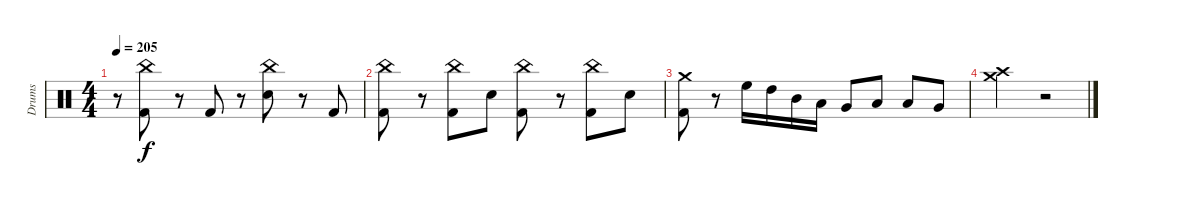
\track ("Drums" "Drums") {instrument percussion}
\staff {score}
\articulation defaults
\ts (4 4)
\tempo 205
\clef neutral
\ks c
r.8{dy f} ("China (hit)" "Kick (hit) 2").8 r.8 "Kick (hit) 2".8 r.8 ("China (hit)" "Electric Snare (hit)").8 r.8 "Kick (hit) 2".8 |
("China (hit)" "Kick (hit) 2").8 r.8 ("China (hit)" "Kick (hit) 2").8 "Electric Snare (hit)".8 ("China (hit)" "Kick (hit) 2").8 r.8 ("China (hit)" "Kick (hit) 2").8 "Electric Snare (hit)".8 |
("Crash medium (hit)" "Kick (hit) 2").8 r.8 "High Floor Tom (hit)".16 "High Tom (hit)".16 "Mid Tom (hit)".16 "Low Tom (hit)".16 "Very Low Tom (hit)".8 "Low Floor Tom (hit)".8 "Low Tom (hit)".8 "Very Low Tom (hit)".8 |
("Crash medium (hit)" "Crash high (hit)").2 r.2
